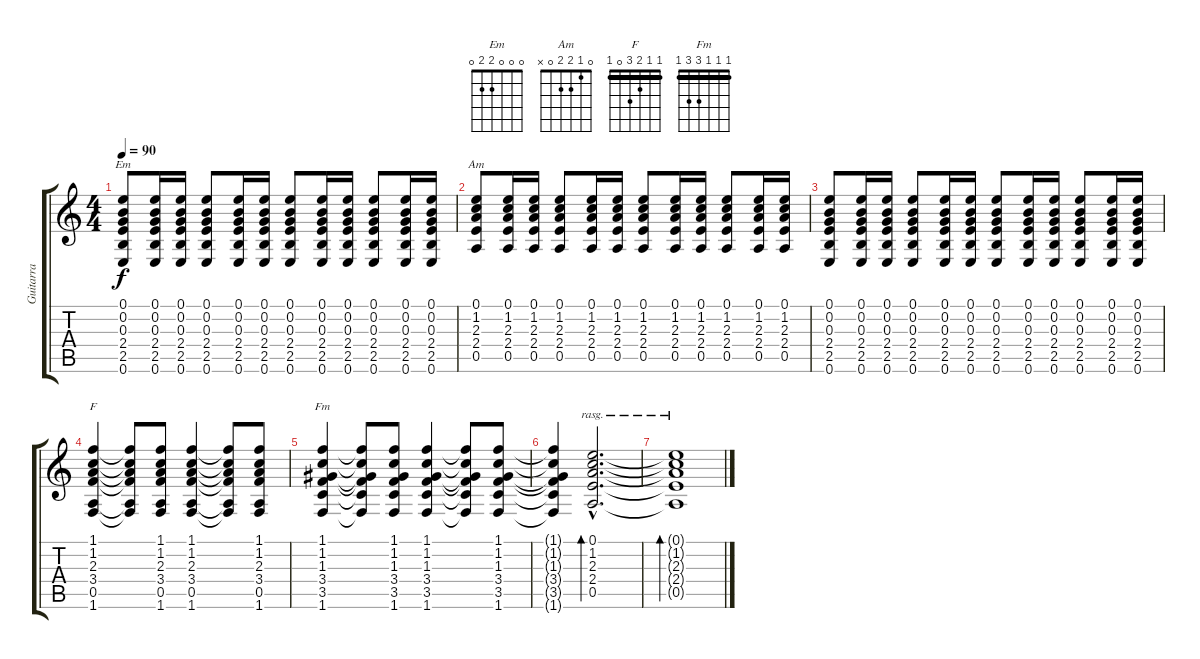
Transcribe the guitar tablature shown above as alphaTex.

\track ("Guitarra" "Guitarra") {instrument acousticguitarsteel}
\staff {score tabs}
\tuning (E4 B3 G3 D3 A2 E2) {hide}
\chord ("Em" 0 0 0 2 2 0)
\chord ("Am" 0 1 2 2 0 x)
\chord ("F" 1 1 2 3 0 1) {barre 1}
\chord ("Fm" 1 1 1 3 3 1) {barre 1}
\ts (4 4)
\tempo 90
\clef g2
\ks c
(0.1 0.2 0.3 2.4 2.5 0.6).8{ch "Em" dy f} (0.1 0.2 0.3 2.4 2.5 0.6).16 (0.1 0.2 0.3 2.4 2.5 0.6).16 (0.1 0.2 0.3 2.4 2.5 0.6).8 (0.1 0.2 0.3 2.4 2.5 0.6).16 (0.1 0.2 0.3 2.4 2.5 0.6).16 (0.1 0.2 0.3 2.4 2.5 0.6).8 (0.1 0.2 0.3 2.4 2.5 0.6).16 (0.1 0.2 0.3 2.4 2.5 0.6).16 (0.1 0.2 0.3 2.4 2.5 0.6).8 (0.1 0.2 0.3 2.4 2.5 0.6).16 (0.1 0.2 0.3 2.4 2.5 0.6).16 |
(0.1 1.2 2.3 2.4 0.5).8{ch "Am"} (0.1 1.2 2.3 2.4 0.5).16 (0.1 1.2 2.3 2.4 0.5).16 (0.1 1.2 2.3 2.4 0.5).8 (0.1 1.2 2.3 2.4 0.5).16 (0.1 1.2 2.3 2.4 0.5).16 (0.1 1.2 2.3 2.4 0.5).8 (0.1 1.2 2.3 2.4 0.5).16 (0.1 1.2 2.3 2.4 0.5).16 (0.1 1.2 2.3 2.4 0.5).8 (0.1 1.2 2.3 2.4 0.5).16 (0.1 1.2 2.3 2.4 0.5).16 |
(0.1 0.2 0.3 2.4 2.5 0.6).8 (0.1 0.2 0.3 2.4 2.5 0.6).16 (0.1 0.2 0.3 2.4 2.5 0.6).16 (0.1 0.2 0.3 2.4 2.5 0.6).8 (0.1 0.2 0.3 2.4 2.5 0.6).16 (0.1 0.2 0.3 2.4 2.5 0.6).16 (0.1 0.2 0.3 2.4 2.5 0.6).8 (0.1 0.2 0.3 2.4 2.5 0.6).16 (0.1 0.2 0.3 2.4 2.5 0.6).16 (0.1 0.2 0.3 2.4 2.5 0.6).8 (0.1 0.2 0.3 2.4 2.5 0.6).16 (0.1 0.2 0.3 2.4 2.5 0.6).16 |
(1.1 1.2 2.3 3.4 0.5 1.6).4{ch "F"} (1.1{t} 1.2{t} 2.3{t} 3.4{t} 0.5{t} 1.6{t}).8 (1.1 1.2 2.3 3.4 0.5 1.6).8 (1.1 1.2 2.3 3.4 0.5 1.6).4 (1.1{t} 1.2{t} 2.3{t} 3.4{t} 0.5{t} 1.6{t}).8 (1.1 1.2 2.3 3.4 0.5 1.6).8 |
(1.1 1.2 1.3 3.4 3.5 1.6).4{ch "Fm"} (1.1{t} 1.2{t} 1.3{t} 3.4{t} 3.5{t} 1.6{t}).8 (1.1 1.2 1.3 3.4 3.5 1.6).8 (1.1 1.2 1.3 3.4 3.5 1.6).4 (1.1{t} 1.2{t} 1.3{t} 3.4{t} 3.5{t} 1.6{t}).8 (1.1 1.2 1.3 3.4 3.5 1.6).8 |
(1.1{t} 1.2{t} 1.3{t} 3.4{t} 3.5{t} 1.6{t}).4 (0.1{hac} 1.2{hac} 2.3{hac} 2.4{hac} 0.5{hac}).2{d bd 480 rasg ii} |
(0.1{t} 1.2{t} 2.3{t} 2.4{t} 0.5{t}).1{bd 480 rasg ii}
